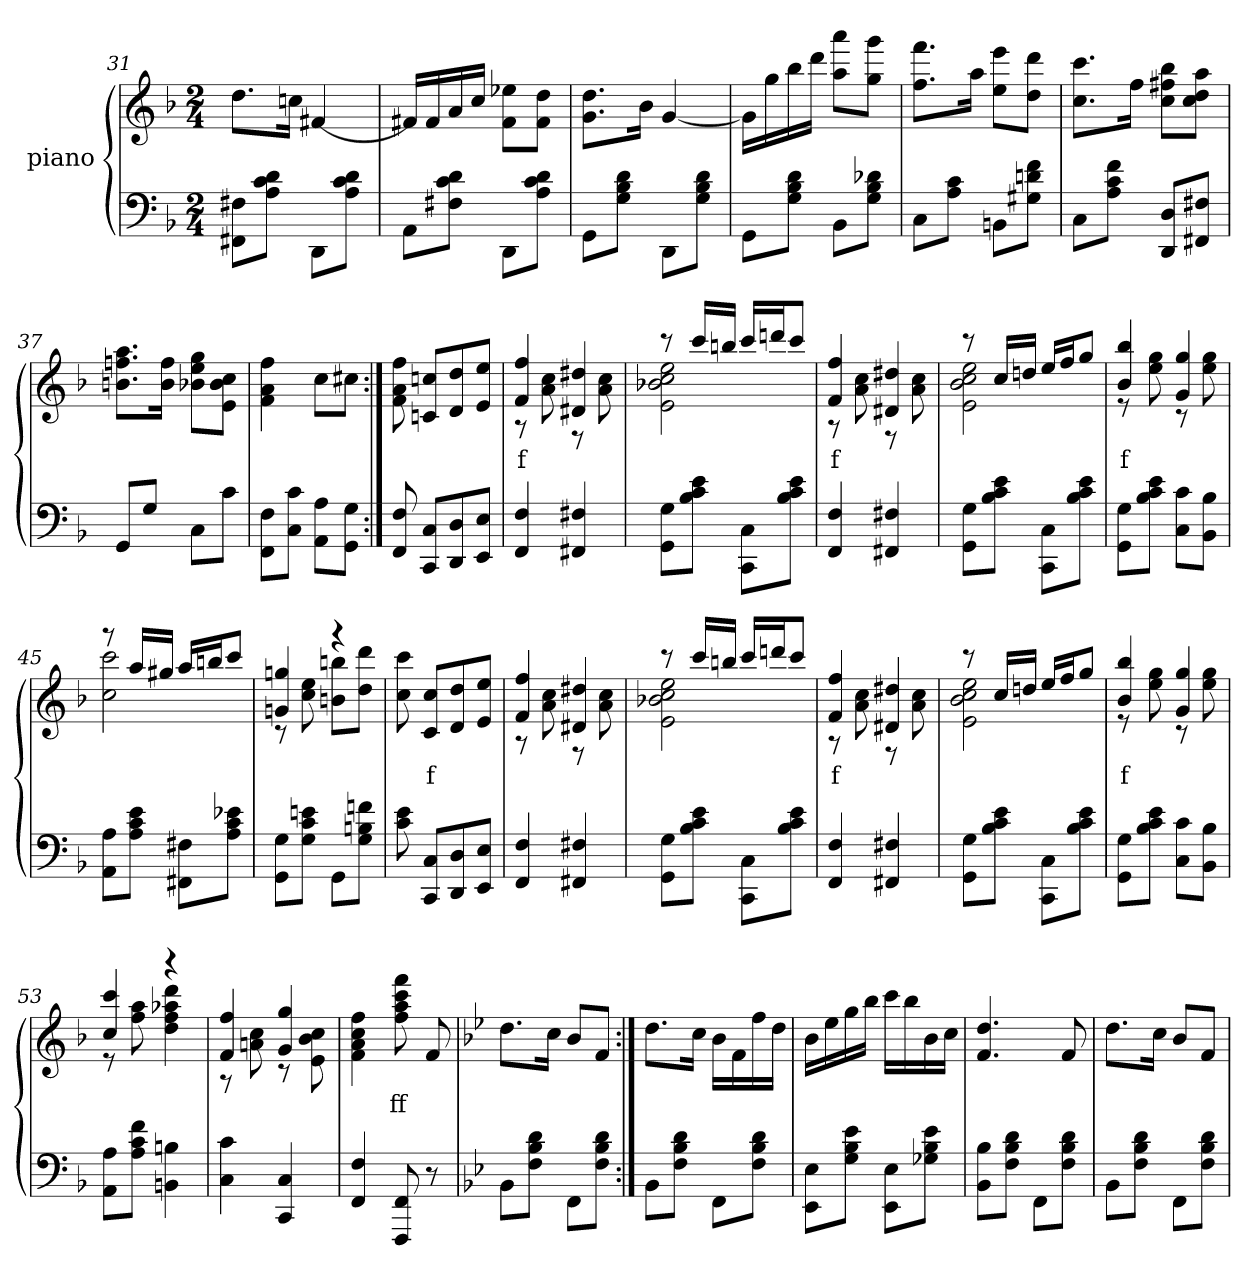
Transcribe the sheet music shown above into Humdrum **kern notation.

**kern	**kern	**text
*part2	*part1	*part1
*staff2	*staff1	*staff1
*I"piano	*I"piano	*
*clefF4	*clefG2	*
*k[b-]	*k[b-]	*
*M2/4	*M2/4	*
=31	=31	=31
8F#X 8FF#XL	8.ddL	.
8d 8c 8AJ	.	.
.	16ccnJk	.
8DDL	[4f#X	.
8d 8c 8AJ	.	.
=32	=32	=32
8AAL	16f#XLL]	.
.	16f#	.
8d 8c 8F#XJ	16a	.
.	16ccJJ	.
8DDL	8ee-X 8f#L	.
8d 8c 8AJ	8dd 8f#J	.
=33	=33	=33
8GGL	8.dd 8.gL	.
8d 8B- 8GJ	.	.
.	16b-Jk	.
8DDL	[4g	.
8d 8B- 8GJ	.	.
=34	=34	=34
8GGL	16gLL]	.
.	16gg	.
8d 8B- 8GJ	16bb-	.
.	16dddJJ	.
8BB-L	8aaa 8aaL	.
8d-X 8B- 8GJ	8ggg 8ggJ	.
=35	=35	=35
8CL	8.fff 8.ffL	.
8c 8AJ	.	.
.	16aaJk	.
8BBnL	8eee 8eeL	.
8f 8dn 8G#XJ	8ddd 8ddJ	.
=36	=36	=36
8CL	8.ccc 8.ccL	.
8f 8c 8AJ	.	.
.	16ffJk	.
8D 8DDL	8bb- 8ff#X 8ccL	.
8F#X 8FF#XJ	8aa 8dd 8ccJ	.
=37	=37	=37
8GGL	8.aa 8.ffn 8.bnL	.
8GJ	.	.
.	16ff 16bJk	.
8CL	8gg 8ee 8b-XL	.
8cJ	8cc 8b- 8eJ	.
=38	=38	=38
8F 8FFL	4ff 4a 4f	.
8c 8CJ	.	.
8A 8AAL	8ccL	.
8G 8GGJ	8cc#XJ	.
=39:|!	=39:|!	=39:|!
8F 8FF	8ff 8a 8f	.
8C 8CCL	8ccn 8cnL	.
8D 8DD	8dd 8d	.
8E 8EEJ	8ee 8eJ	.
=40	=40	=40
*	*^	*
4F 4FF	4ff 4f	8r	f
.	.	8cc 8a	.
4F#X 4FF#X	4dd#X 4d#X	8r	.
.	.	8cc 8a	.
=41	=41	=41	=41
8G 8GGL	8r	2ee 2cc 2b-X 2e	.
8e 8c 8B-J	16cccLL	.	.
.	16bbnJJ	.	.
8C 8CCL	16cccLL	.	.
.	16dddnJ	.	.
8e 8c 8B-J	8cccJ	.	.
=42	=42	=42	=42
4F 4FF	4ff 4f	8r	f
.	.	8cc 8a	.
4F#X 4FF#X	4dd#X 4d#X	8r	.
.	.	8cc 8a	.
=43	=43	=43	=43
8G 8GGL	8r	2ee 2cc 2b- 2e	.
8e 8c 8B-J	16ccLL	.	.
.	16ddnJJ	.	.
8C 8CCL	16eeLL	.	.
.	16ffJ	.	.
8e 8c 8B-J	8ggJ	.	.
=44	=44	=44	=44
8G 8GGL	4bb- 4b-	8r	f
8e 8c 8B-J	.	8gg 8ee	.
8c 8CL	4gg 4g	8r	.
8B- 8BB-J	.	8gg 8ee	.
=45	=45	=45	=45
8A 8AAL	8r	2ccc 2cc	.
8e 8c 8AJ	16aaLL	.	.
.	16gg#XJJ	.	.
8F#X 8FF#XL	16aaLL	.	.
.	16bbnJ	.	.
8e-X 8c 8AJ	8cccJ	.	.
=46	=46	=46	=46
8G 8GGL	4ggn 4gn	8r	.
8en 8c 8GJ	.	8ee 8cc	.
8GGL	4r	8bbn 8bnL	.
8fn 8Bn 8GJ	.	8ddd 8ddJ	.
*	*v	*v	*
=47	=47	=47
8e 8c	8ccc 8cc	.
8C 8CCL	8cc 8cL	f
8D 8DD	8dd 8d	.
8E 8EEJ	8ee 8eJ	.
=48	=48	=48
*	*^	*
4F 4FF	4ff 4f	8r	.
.	.	8cc 8a	.
4F#X 4FF#X	4dd#X 4d#X	8r	.
.	.	8cc 8a	.
=49	=49	=49	=49
8G 8GGL	8r	2ee 2cc 2b-X 2e	.
8e 8c 8B-J	16cccLL	.	.
.	16bbnJJ	.	.
8C 8CCL	16cccLL	.	.
.	16dddnJ	.	.
8e 8c 8B-J	8cccJ	.	.
=50	=50	=50	=50
4F 4FF	4ff 4f	8r	f
.	.	8cc 8a	.
4F#X 4FF#X	4dd#X 4d#X	8r	.
.	.	8cc 8a	.
=51	=51	=51	=51
8G 8GGL	8r	2ee 2cc 2b- 2e	.
8e 8c 8B-J	16ccLL	.	.
.	16ddnJJ	.	.
8C 8CCL	16eeLL	.	.
.	16ffJ	.	.
8e 8c 8B-J	8ggJ	.	.
=52	=52	=52	=52
8G 8GGL	4bb- 4b-	8r	f
8e 8c 8B-J	.	8gg 8ee	.
8c 8CL	4gg 4g	8r	.
8B- 8BB-J	.	8gg 8ee	.
=53	=53	=53	=53
8A 8AAL	4ccc 4cc	8r	.
8f 8c 8AJ	.	8aa 8ff	.
4Bn 4BBn	4r	4ddd 4aa-X 4ff 4dd	.
=54	=54	=54	=54
4c 4C	4ff 4f	8r	.
.	.	8cc 8an	.
4C 4CC	4gg 4g	8r	.
.	.	8cc 8b- 8e	.
*	*v	*v	*
=55	=55	=55
4F 4FF	4ff 4cc 4a 4f	.
8FF 8FFF	8fff 8ccc 8aa 8ff	ff
8r	8f	.
=56	=56	=56
*k[b-e-]	*k[b-e-]	*
8BB-L	8.ddL	.
8d 8B- 8FJ	.	.
.	16ccJk	.
8FFL	8b-L	.
8d 8B- 8FJ	8fJ	.
=57:|!	=57:|!	=57:|!
8BB-L	8.ddL	.
8d 8B- 8FJ	.	.
.	16ccJk	.
8FFL	16b-LL	.
.	16f	.
8d 8B- 8FJ	16ff	.
.	16ddJJ	.
=58	=58	=58
8E- 8EE-L	16b-LL	.
.	16ee-	.
8e- 8B- 8GJ	16gg	.
.	16bb-JJ	.
8E- 8EE-L	16cccLL	.
.	16bb-	.
8e- 8B- 8G-XJ	16b-	.
.	16ccJJ	.
=59	=59	=59
8B- 8BB-L	4.dd 4.f	.
8d 8B- 8FJ	.	.
8FFL	.	.
8d 8B- 8FJ	8f	.
=60	=60	=60
8BB-L	8.ddL	.
8d 8B- 8FJ	.	.
.	16ccJk	.
8FFL	8b-L	.
8d 8B- 8FJ	8fJ	.
=	=	=
*-	*-	*-
